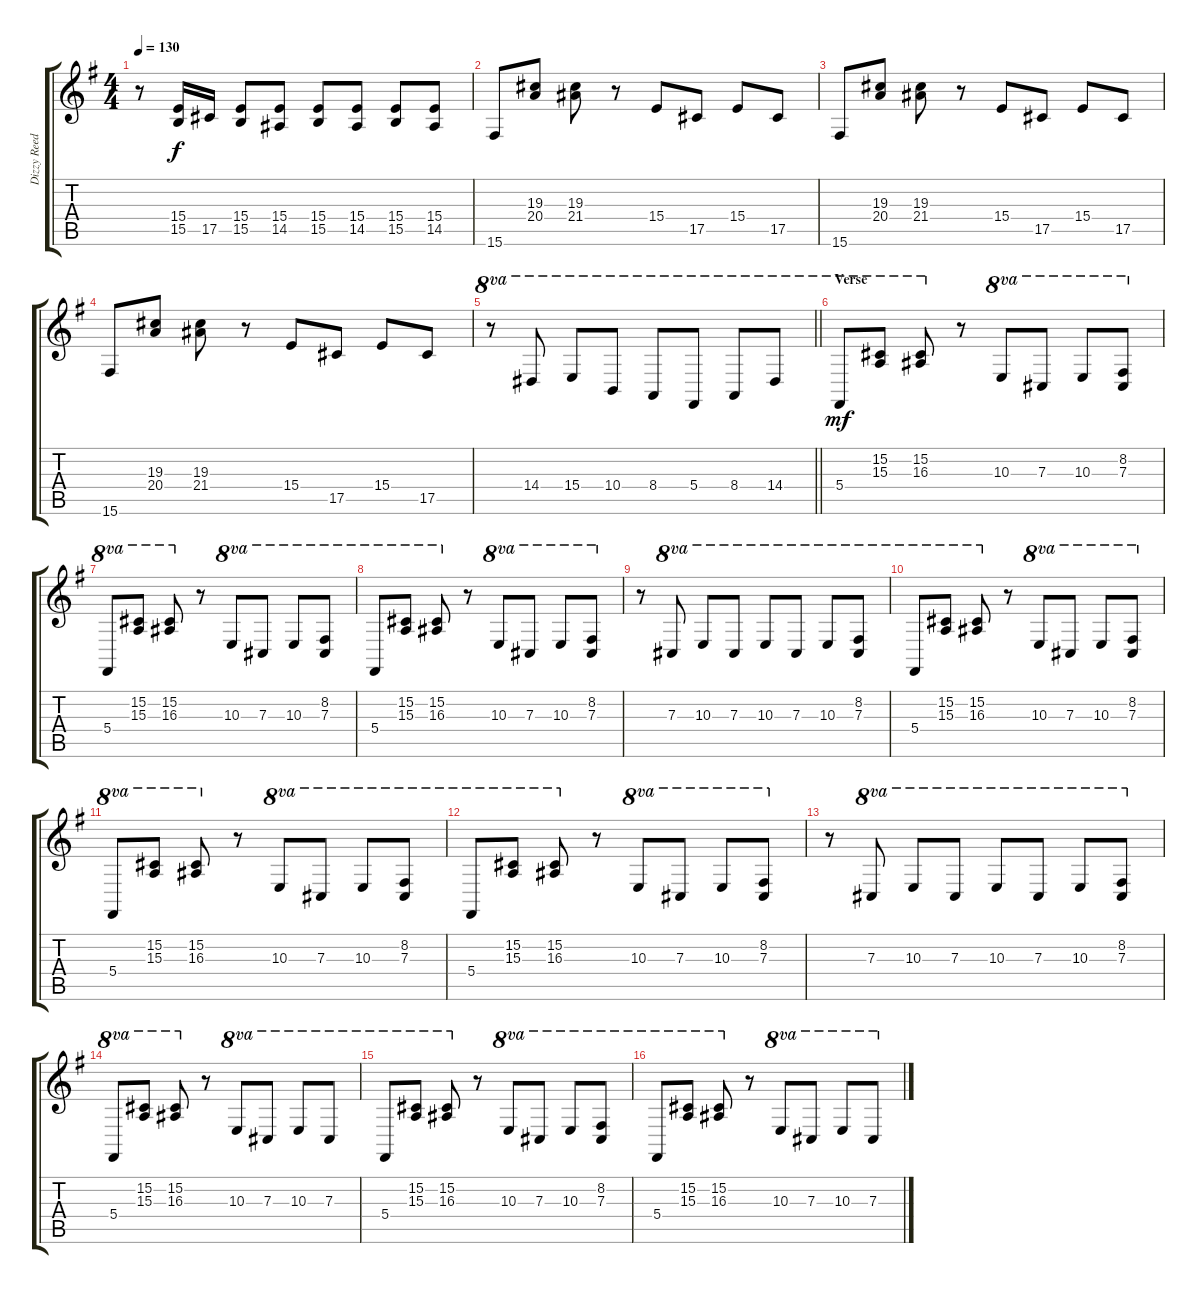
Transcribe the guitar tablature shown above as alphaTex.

\track ("Dizzy Reed - Piano" "Dizzy Reed") {instrument acousticgrandpiano}
\staff {score tabs}
\tuning (Eb4 Bb3 Gb3 Db3 Ab2 Eb2) {hide}
\ts (4 4)
\tempo 130
\clef g2
\ks g
r.8{dy f} (15.4 15.5).16 17.5.16 (15.4 15.5).8 (15.4 14.5).8 (15.4 15.5).8 (15.4 14.5).8 (15.4 15.5).8 (15.4 14.5).8 |
15.6.8 (19.3 20.4).8 (19.3 21.4).8 r.8 15.4.8 17.5.8 15.4.8 17.5.8 |
15.6.8 (19.3 20.4).8 (19.3 21.4).8 r.8 15.4.8 17.5.8 15.4.8 17.5.8 |
15.6.8 (19.3 20.4).8 (19.3 21.4).8 r.8 15.4.8 17.5.8 15.4.8 17.5.8 |
\barLineRight lightlight
r.8{ot 8va} 14.4.8{ot 8va} 15.4.8{ot 8va} 10.4.8{ot 8va} 8.4.8{ot 8va} 5.4.8{ot 8va} 8.4.8{ot 8va} 14.4.8{ot 8va} |
\section ("" "Verse")
5.4.8{ot 8va dy mf} (15.2 15.3).8{ot 8va} (15.2 16.3).8{ot 8va} r.8 10.3.8{ot 8va} 7.3.8{ot 8va} 10.3.8{ot 8va} (8.2 7.3).8{ot 8va} |
5.4.8{ot 8va} (15.2 15.3).8{ot 8va} (15.2 16.3).8{ot 8va} r.8 10.3.8{ot 8va} 7.3.8{ot 8va} 10.3.8{ot 8va} (8.2 7.3).8{ot 8va} |
5.4.8{ot 8va} (15.2 15.3).8{ot 8va} (15.2 16.3).8{ot 8va} r.8 10.3.8{ot 8va} 7.3.8{ot 8va} 10.3.8{ot 8va} (8.2 7.3).8{ot 8va} |
r.8 7.3.8{ot 8va} 10.3.8{ot 8va} 7.3.8{ot 8va} 10.3.8{ot 8va} 7.3.8{ot 8va} 10.3.8{ot 8va} (8.2 7.3).8{ot 8va} |
5.4.8{ot 8va} (15.2 15.3).8{ot 8va} (15.2 16.3).8{ot 8va} r.8 10.3.8{ot 8va} 7.3.8{ot 8va} 10.3.8{ot 8va} (8.2 7.3).8{ot 8va} |
5.4.8{ot 8va} (15.2 15.3).8{ot 8va} (15.2 16.3).8{ot 8va} r.8 10.3.8{ot 8va} 7.3.8{ot 8va} 10.3.8{ot 8va} (8.2 7.3).8{ot 8va} |
5.4.8{ot 8va} (15.2 15.3).8{ot 8va} (15.2 16.3).8{ot 8va} r.8 10.3.8{ot 8va} 7.3.8{ot 8va} 10.3.8{ot 8va} (8.2 7.3).8{ot 8va} |
r.8 7.3.8{ot 8va} 10.3.8{ot 8va} 7.3.8{ot 8va} 10.3.8{ot 8va} 7.3.8{ot 8va} 10.3.8{ot 8va} (8.2 7.3).8{ot 8va} |
5.4.8{ot 8va} (15.2 15.3).8{ot 8va} (15.2 16.3).8{ot 8va} r.8 10.3.8{ot 8va} 7.3.8{ot 8va} 10.3.8{ot 8va} 7.3.8{ot 8va} |
5.4.8{ot 8va} (15.2 15.3).8{ot 8va} (15.2 16.3).8{ot 8va} r.8 10.3.8{ot 8va} 7.3.8{ot 8va} 10.3.8{ot 8va} (8.2 7.3).8{ot 8va} |
5.4.8{ot 8va} (15.2 15.3).8{ot 8va} (15.2 16.3).8{ot 8va} r.8 10.3.8{ot 8va} 7.3.8{ot 8va} 10.3.8{ot 8va} 7.3.8{ot 8va}
